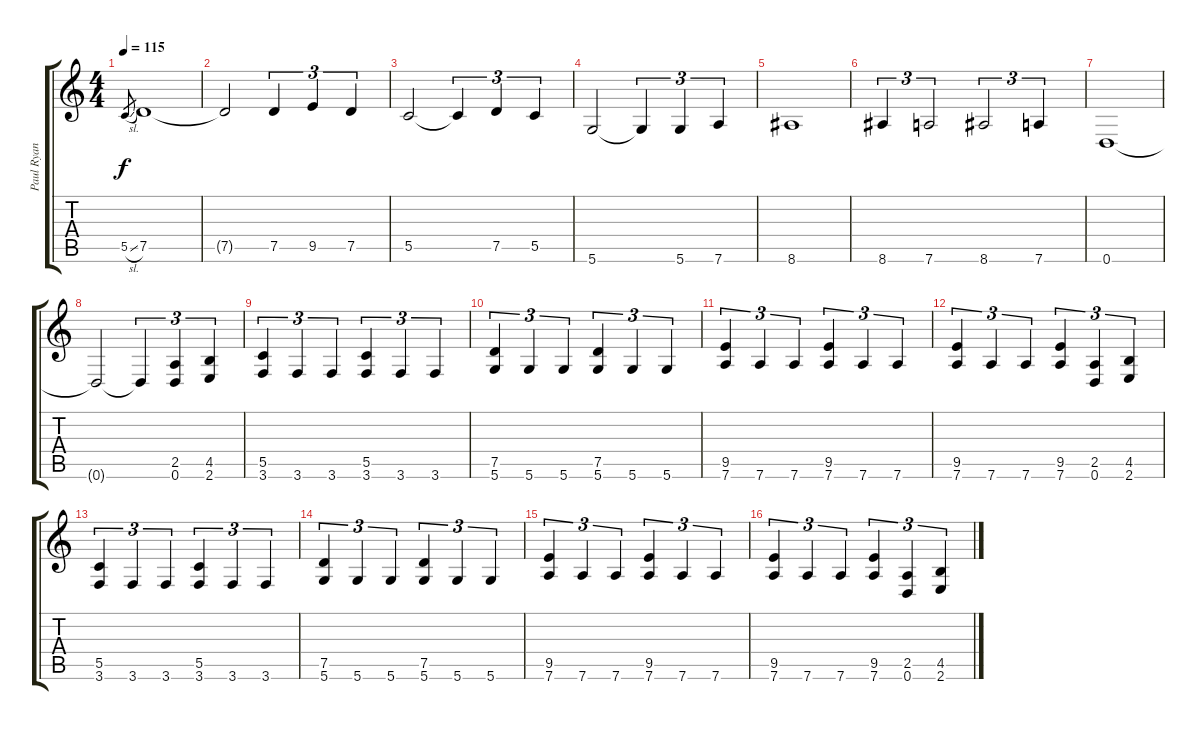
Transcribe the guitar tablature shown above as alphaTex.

\track ("Paul Ryan" "Paul Ryan") {instrument distortionguitar}
\staff {score tabs}
\tuning (D4 A3 F3 C3 G2 D2) {hide}
\ts (4 4)
\tempo 115
\clef g2
\ks c
5.5{sl}.8{gr dy f} 7.5.1 |
7.5{t}.2 7.5.4{tu (3 2)} 9.5.4{tu (3 2)} 7.5.4{tu (3 2)} |
5.5.2 5.5{t}.4{tu (3 2)} 7.5.4{tu (3 2)} 5.5.4{tu (3 2)} |
5.6.2 5.6{t}.4{tu (3 2)} 5.6.4{tu (3 2)} 7.6.4{tu (3 2)} |
8.6.1 |
8.6.4{tu (3 2)} 7.6.2{tu (3 2)} 8.6.2{tu (3 2)} 7.6.4{tu (3 2)} |
0.6.1 |
0.6{t}.2 0.6{t}.4{tu (3 2)} (2.5 0.6).4{tu (3 2)} (4.5 2.6).4{tu (3 2)} |
(5.5 3.6).4{tu (3 2)} 3.6.4{tu (3 2)} 3.6.4{tu (3 2)} (5.5 3.6).4{tu (3 2)} 3.6.4{tu (3 2)} 3.6.4{tu (3 2)} |
(7.5 5.6).4{tu (3 2)} 5.6.4{tu (3 2)} 5.6.4{tu (3 2)} (7.5 5.6).4{tu (3 2)} 5.6.4{tu (3 2)} 5.6.4{tu (3 2)} |
(9.5 7.6).4{tu (3 2)} 7.6.4{tu (3 2)} 7.6.4{tu (3 2)} (9.5 7.6).4{tu (3 2)} 7.6.4{tu (3 2)} 7.6.4{tu (3 2)} |
(9.5 7.6).4{tu (3 2)} 7.6.4{tu (3 2)} 7.6.4{tu (3 2)} (9.5 7.6).4{tu (3 2)} (2.5 0.6).4{tu (3 2)} (4.5 2.6).4{tu (3 2)} |
(5.5 3.6).4{tu (3 2)} 3.6.4{tu (3 2)} 3.6.4{tu (3 2)} (5.5 3.6).4{tu (3 2)} 3.6.4{tu (3 2)} 3.6.4{tu (3 2)} |
(7.5 5.6).4{tu (3 2)} 5.6.4{tu (3 2)} 5.6.4{tu (3 2)} (7.5 5.6).4{tu (3 2)} 5.6.4{tu (3 2)} 5.6.4{tu (3 2)} |
(9.5 7.6).4{tu (3 2)} 7.6.4{tu (3 2)} 7.6.4{tu (3 2)} (9.5 7.6).4{tu (3 2)} 7.6.4{tu (3 2)} 7.6.4{tu (3 2)} |
(9.5 7.6).4{tu (3 2)} 7.6.4{tu (3 2)} 7.6.4{tu (3 2)} (9.5 7.6).4{tu (3 2)} (2.5 0.6).4{tu (3 2)} (4.5 2.6).4{tu (3 2)}
